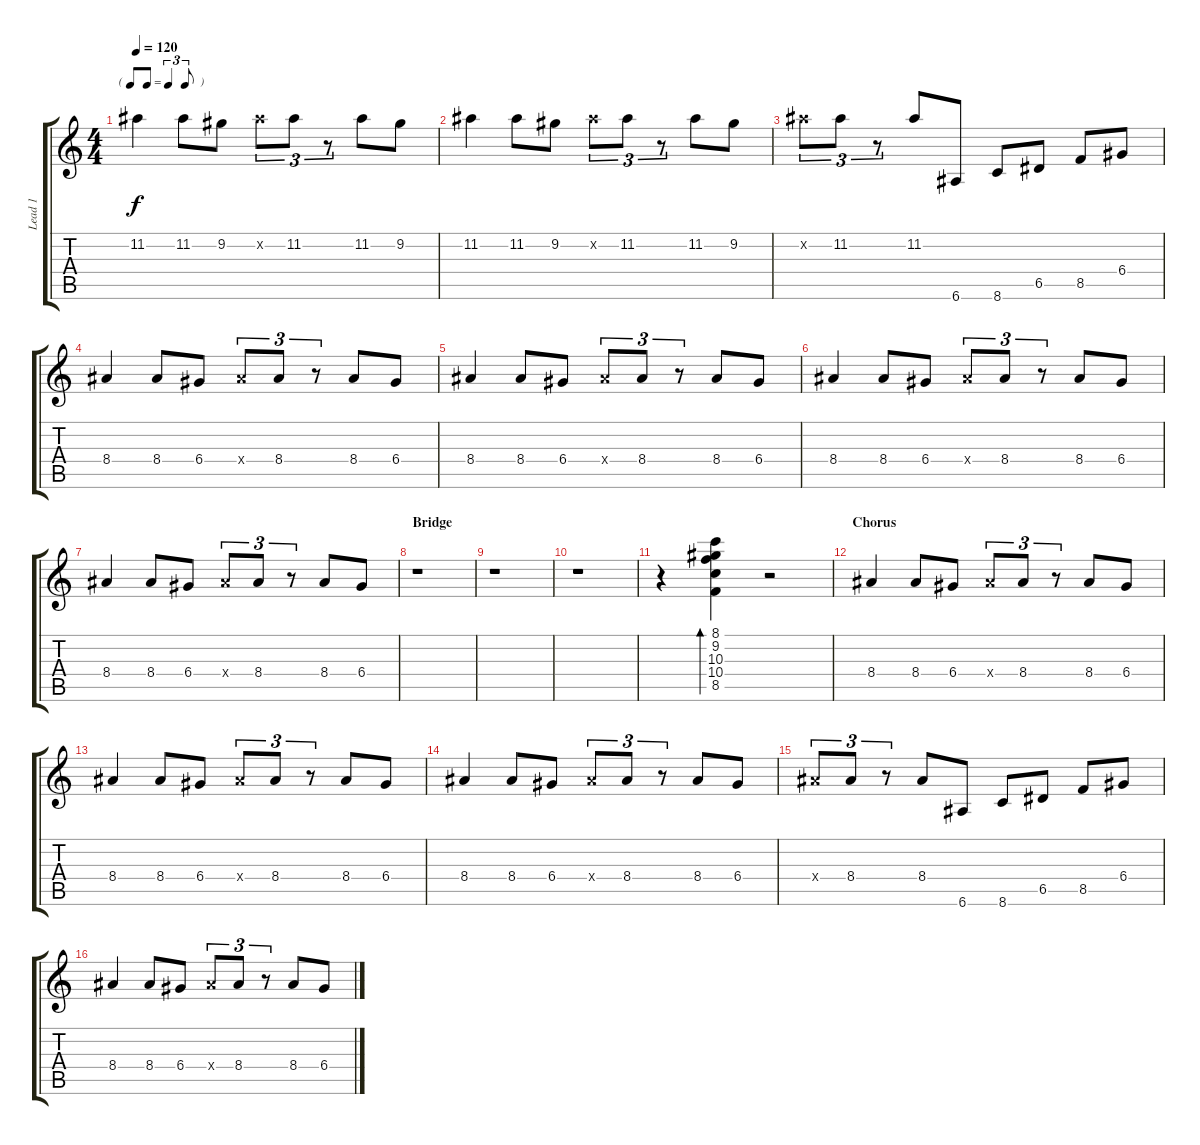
\track ("Lead 1" "Lead 1") {instrument distortionguitar}
\staff {score tabs}
\tuning (E4 B3 G3 D3 A2 E2) {hide}
\ts (4 4)
\tf triplet8th
\tempo 120
\clef g2
\ks c
11.2.4{dy f} 11.2.8 9.2.8 11.2{x}.8{tu (3 2)} 11.2.8{tu (3 2)} r.8{tu (3 2)} 11.2.8 9.2.8 |
11.2.4 11.2.8 9.2.8 11.2{x}.8{tu (3 2)} 11.2.8{tu (3 2)} r.8{tu (3 2)} 11.2.8 9.2.8 |
11.2{x}.8{tu (3 2)} 11.2.8{tu (3 2)} r.8{tu (3 2)} 11.2.8 6.6.8 8.6.8 6.5.8 8.5.8 6.4.8 |
8.4.4 8.4.8 6.4.8 8.4{x}.8{tu (3 2)} 8.4.8{tu (3 2)} r.8{tu (3 2)} 8.4.8 6.4.8 |
8.4.4 8.4.8 6.4.8 8.4{x}.8{tu (3 2)} 8.4.8{tu (3 2)} r.8{tu (3 2)} 8.4.8 6.4.8 |
8.4.4 8.4.8 6.4.8 8.4{x}.8{tu (3 2)} 8.4.8{tu (3 2)} r.8{tu (3 2)} 8.4.8 6.4.8 |
8.4.4 8.4.8 6.4.8 8.4{x}.8{tu (3 2)} 8.4.8{tu (3 2)} r.8{tu (3 2)} 8.4.8 6.4.8 |
\section ("" "Bridge")
r.1 |
r.1 |
r.1 |
r.4 (8.1 9.2 10.3 10.4 8.5).4{bd 120} r.2 |
\section ("" "Chorus")
8.4.4 8.4.8 6.4.8 8.4{x}.8{tu (3 2)} 8.4.8{tu (3 2)} r.8{tu (3 2)} 8.4.8 6.4.8 |
8.4.4 8.4.8 6.4.8 8.4{x}.8{tu (3 2)} 8.4.8{tu (3 2)} r.8{tu (3 2)} 8.4.8 6.4.8 |
8.4.4 8.4.8 6.4.8 8.4{x}.8{tu (3 2)} 8.4.8{tu (3 2)} r.8{tu (3 2)} 8.4.8 6.4.8 |
8.4{x}.8{tu (3 2)} 8.4.8{tu (3 2)} r.8{tu (3 2)} 8.4.8 6.6.8 8.6.8 6.5.8 8.5.8 6.4.8 |
8.4.4 8.4.8 6.4.8 8.4{x}.8{tu (3 2)} 8.4.8{tu (3 2)} r.8{tu (3 2)} 8.4.8 6.4.8
